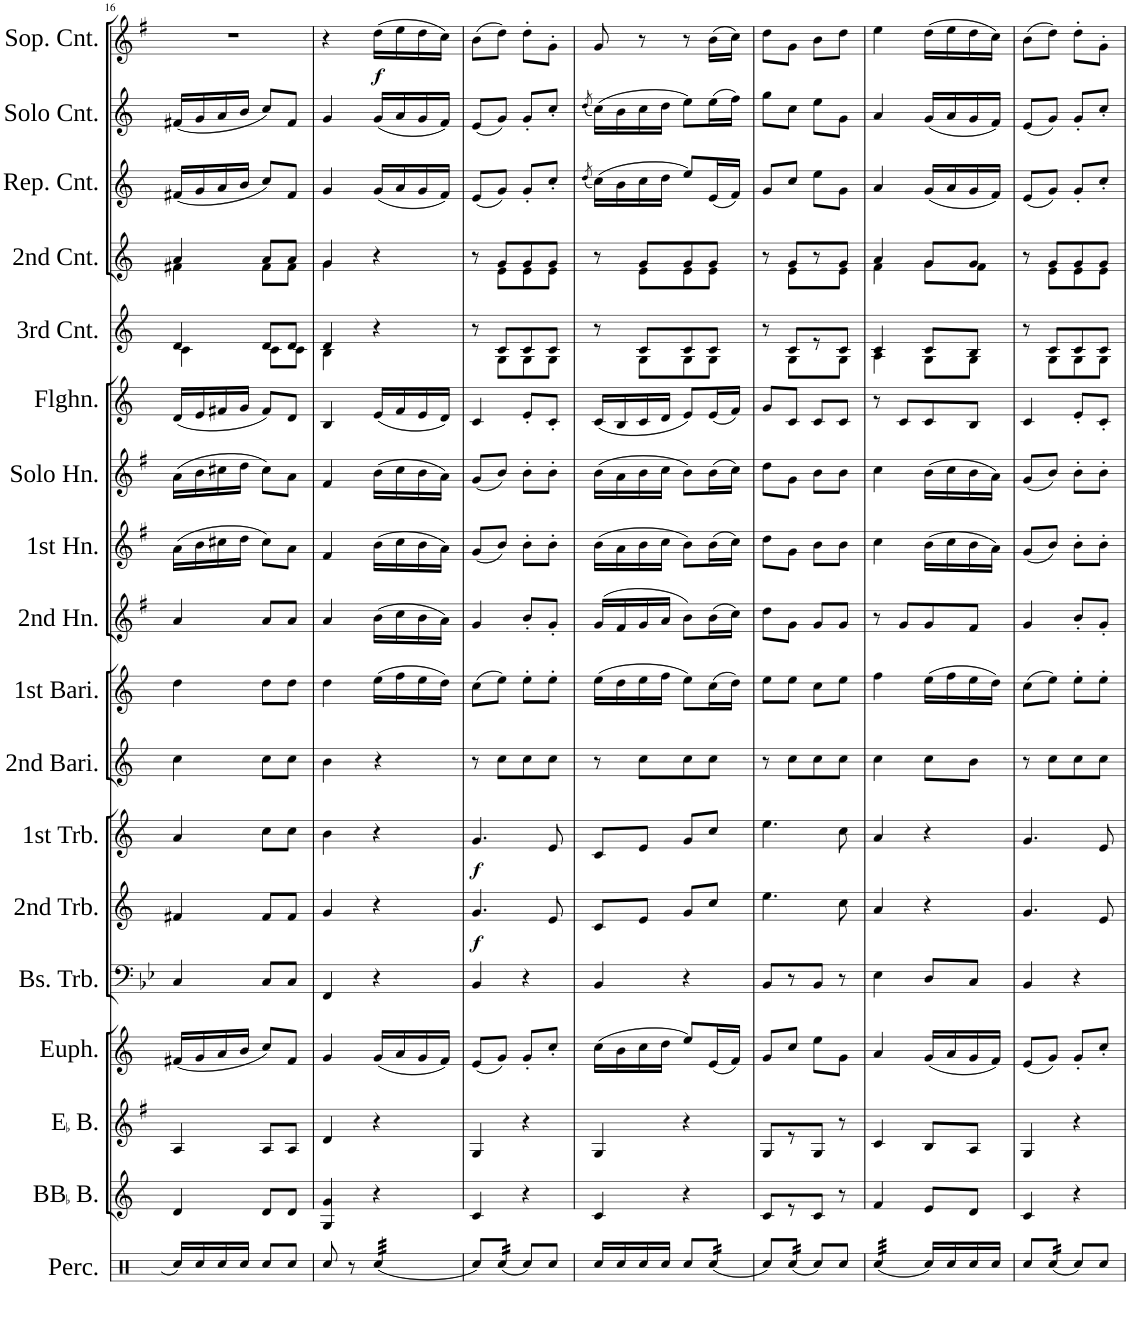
**kern	**kern	**kern	**kern	**kern	**kern	**dynam	**kern	**dynam	**kern	**kern	**kern	**kern	**kern	**kern	**kern	**kern	**kern	**kern	**kern	**dynam
*part18	*part17	*part16	*part15	*part14	*part13	*part13	*part12	*part12	*part11	*part10	*part9	*part8	*part7	*part6	*part5	*part4	*part3	*part2	*part1	*part1
*staff18	*staff17	*staff16	*staff15	*staff14	*staff13	*staff13	*staff12	*staff12	*staff11	*staff10	*staff9	*staff8	*staff7	*staff6	*staff5	*staff4	*staff3	*staff2	*staff1	*staff1
*I"Percussion (snare drum)	*I"BBaccidentalFlat Bass	*I"EaccidentalFlat Bass	*I"Euphonium	*I"Bass Trombone	*I"2nd Trombone	*	*I"1st Trombone	*	*I"2nd Baritone	*I"1st Baritone	*I"2nd Horn	*I"1st Horn	*I"Solo Horn	*I"Flugel Horn	*I"3rd Cornet	*I"2nd Cornet	*I"Repiano Cornet	*I"Solo Cornet	*I"Soprano Cornet	*
*I'Perc.	*I'BBaccidentalFlat B.	*I'EaccidentalFlat B.	*I'Euph.	*I'Bs. Trb.	*I'2nd Trb.	*	*I'1st Trb.	*	*I'2nd Bari.	*I'1st Bari.	*I'2nd Hn.	*I'1st Hn.	*I'Solo Hn.	*I'Flghn.	*I'3rd Cnt.	*I'2nd Cnt.	*I'Rep. Cnt.	*I'Solo Cnt.	*I'Sop. Cnt.	*
!!LO:PB:g=z
*clefX	*clefG2	*clefG2	*clefG2	*clefF4	*clefG2	*	*clefG2	*	*clefG2	*clefG2	*clefG2	*clefG2	*clefG2	*clefG2	*clefG2	*clefG2	*clefG2	*clefG2	*clefG2	*
*	*Trd15c26	*Trd12c21	*Trd8c14	*	*Trd8c14	*	*Trd8c14	*	*Trd8c14	*Trd8c14	*Trd5c9	*Trd5c9	*Trd5c9	*Trd1c2	*Trd1c2	*Trd1c2	*Trd1c2	*Trd1c2	*Trd-2c-3	*
*k[]	*k[]	*k[f#]	*k[]	*k[b-e-]	*k[]	*	*k[]	*	*k[]	*k[]	*k[f#]	*k[f#]	*k[f#]	*k[]	*k[]	*k[]	*k[]	*k[]	*k[f#]	*
*M2/4	*M2/4	*M2/4	*M2/4	*M2/4	*M2/4	*	*M2/4	*	*M2/4	*M2/4	*M2/4	*M2/4	*M2/4	*M2/4	*M2/4	*M2/4	*M2/4	*M2/4	*M2/4	*
=16	=16	=16	=16	=16	=16	=16	=16	=16	=16	=16	=16	=16	=16	=16	=16	=16	=16	=16	=16	=16
*	*	*	*	*	*	*	*	*	*	*	*	*	*	*	*^	*^	*	*	*	*
16Rcc/LL	4d/	4A/	(16f#X/LL	4C/	4f#X/	.	4a/	.	4cc\	4dd\	4a/	(16a\LL	(16a\LL	(16d/LL	4d/	4c\	4a/	4f#X\	(16f#X/LL	(16f#X/LL	2r	.
16Rcc/	.	.	16g/	.	.	.	.	.	.	.	.	16b\	16b\	16e/	.	.	.	.	16g/	16g/	.	.
16Rcc/	.	.	16a/	.	.	.	.	.	.	.	.	16cc#X\	16cc#X\	16f#X/	.	.	.	.	16a/	16a/	.	.
16Rcc/JJ	.	.	16b/JJ	.	.	.	.	.	.	.	.	16dd\JJ	16dd\JJ	16g/JJ	.	.	.	.	16b/JJ	16b/JJ	.	.
8Rcc/L	8d/L	8A/L	8cc/L)	8C/L	8f#/L	.	8cc\L	.	8cc\L	8dd\L	8a/L	8cc#\L)	8cc#\L)	8f#/L)	8d/L	8c\L	8a/L	8f#\L	8cc/L)	8cc/L)	.	.
8Rcc/J	8d/J	8A/J	8f#/J	8C/J	8f#/J	.	8cc\J	.	8cc\J	8dd\J	8a/J	8a\J	8a\J	8d/J	8d/J	8c\J	8a/J	8f#\J	8f#/J	8f#/J	.	.
=17	=17	=17	=17	=17	=17	=17	=17	=17	=17	=17	=17	=17	=17	=17	=17	=17	=17	=17	=17	=17	=17	=17
*	*^	*^	*	*^	*	*	*	*	*	*	*	*	*	*	*	*	*	*	*	*	*	*
8Rcc/	4g/	4G/	4d/	4ryy	4g/	4FF/	4ryy	4g/	.	4b\	.	4b\	4dd\	4a/	4f#/	4f#/	4B/	4d/	4B\	4g/	4g\	4g/	4g/	4r	.
8r	.	.	.	.	.	.	.	.	.	.	.	.	.	.	.	.	.	.	.	.	.	.	.	.	.
!	!	!	!	!	!	!	!	!	!	!	!	!	!	!	!	!	!	!	!	!	!	!	!	!	!LO:DY:b
*tremolo	*	*	*	*	*	*	*	*	*	*	*	*	*	*	*	*	*	*	*	*	*	*	*	*	*
(32Rcc/LLL	4r	4ryy	4r	4ryy	(16g/LL	4r	4ryy	4r	.	4r	.	4r	(16ee\LL	(16b\LL	(16b\LL	(16b\LL	(16e/LL	4r	4ryy	4r	4ryy	(16g/LL	(16g/LL	(16dd\LL	f
(32Rcc/	.	.	.	.	.	.	.	.	.	.	.	.	.	.	.	.	.	.	.	.	.	.	.	.	.
(32Rcc/	.	.	.	.	16a/	.	.	.	.	.	.	.	16ff\	16cc\	16cc\	16cc\	16f/	.	.	.	.	16a/	16a/	16ee\	.
(32Rcc/	.	.	.	.	.	.	.	.	.	.	.	.	.	.	.	.	.	.	.	.	.	.	.	.	.
(32Rcc/	.	.	.	.	16g/	.	.	.	.	.	.	.	16ee\	16b\	16b\	16b\	16e/	.	.	.	.	16g/	16g/	16dd\	.
(32Rcc/	.	.	.	.	.	.	.	.	.	.	.	.	.	.	.	.	.	.	.	.	.	.	.	.	.
(32Rcc/	.	.	.	.	16f/JJ)	.	.	.	.	.	.	.	16dd\JJ)	16a\JJ)	16a\JJ)	16a\JJ)	16d/JJ)	.	.	.	.	16f/JJ)	16f/JJ)	16cc\JJ)	.
(32Rcc/JJJ	.	.	.	.	.	.	.	.	.	.	.	.	.	.	.	.	.	.	.	.	.	.	.	.	.
*Xtremolo	*	*	*	*	*	*	*	*	*	*	*	*	*	*	*	*	*	*	*	*	*	*	*	*	*
*	*v	*v	*	*	*	*v	*v	*	*	*	*	*	*	*	*	*	*	*	*	*	*	*	*	*	*
*	*	*v	*v	*	*	*	*	*	*	*	*	*	*	*	*	*	*	*	*	*	*	*	*
=18	=18	=18	=18	=18	=18	=18	=18	=18	=18	=18	=18	=18	=18	=18	=18	=18	=18	=18	=18	=18	=18	=18
!	!	!	!	!	!	!LO:DY:b	!	!LO:DY:b	!	!	!	!	!	!	!	!	!	!	!	!	!	!
8Rcc/L)	4c/	4G/	(8e/L	4BB-/	4.g/	f	4.g/	f	8r	(8cc\L	4g/	(8g/L	(8g/L	4c/	8r	8ryy	8r	8ryy	(8e/L	(8e/L	(8b\L	.
*tremolo	*	*	*	*	*	*	*	*	*	*	*	*	*	*	*	*	*	*	*	*	*	*
(32Rcc/	.	.	8g/J)	.	.	.	.	.	8cc\L	8ee\J)	.	8b/J)	8b/J)	.	8c/L	8G\L	8g/L	8e\L	8g/J)	8g/J)	8dd\J)	.
(32Rcc/	.	.	.	.	.	.	.	.	.	.	.	.	.	.	.	.	.	.	.	.	.	.
(32Rcc/	.	.	.	.	.	.	.	.	.	.	.	.	.	.	.	.	.	.	.	.	.	.
(32Rcc/JJJ	.	.	.	.	.	.	.	.	.	.	.	.	.	.	.	.	.	.	.	.	.	.
*Xtremolo	*	*	*	*	*	*	*	*	*	*	*	*	*	*	*	*	*	*	*	*	*	*
8Rcc/L)	4r	4r	8g'/L	4r	.	.	.	.	8cc\	8ee'\L	8b'/L	8b'\L	8b'\L	8e'/L	8c/	8G\	8g/	8e\	8g'/L	8g'/L	8dd'\L	.
8Rcc/J	.	.	8cc'/J	.	8e/	.	8e/	.	8cc\J	8ee'\J	8g'/J	8b'\J	8b'\J	8c'/J	8c/J	8G\J	8g/J	8e\J	8cc'/J	8cc'/J	8g'\J	.
=19	=19	=19	=19	=19	=19	=19	=19	=19	=19	=19	=19	=19	=19	=19	=19	=19	=19	=19	=19	=19	=19	=19
.	.	.	.	.	.	.	.	.	.	.	.	.	.	.	.	.	.	.	(8qdd/	(8qdd/	.	.
16Rcc/LL	4c/	4G/	(16cc\LL	4BB-/	8c/L	.	8c/L	.	8r	(16ee\LL	(16g/LL	(16b\LL	(16b\LL	(16c/LL	8r	8ryy	8r	8ryy	(16cc\LL)	(16cc\LL)	8g/	.
16Rcc/	.	.	16b\	.	.	.	.	.	.	16dd\	16f#/	16a\	16a\	16B/	.	.	.	.	16b\	16b\	.	.
16Rcc/	.	.	16cc\	.	8e/J	.	8e/J	.	8cc\L	16ee\	16g/	16b\	16b\	16c/	8c/L	8G\L	8g/L	8e\L	16cc\	16cc\	8r	.
16Rcc/JJ	.	.	16dd\JJ	.	.	.	.	.	.	16ff\JJ	16a/JJ	16cc\JJ	16cc\JJ	16d/JJ	.	.	.	.	16dd\JJ	16dd\JJ	.	.
8Rcc/L	4r	4r	8ee/L)	4r	8g/L	.	8g/L	.	8cc\	8ee\L)	8b\L)	8b\L)	8b\L)	8e/L)	8c/	8G\	8g/	8e\	8ee/L)	8ee\L)	8r	.
*tremolo	*	*	*	*	*	*	*	*	*	*	*	*	*	*	*	*	*	*	*	*	*	*
(32Rcc/	.	.	(16e/L	.	8cc/J	.	8cc/J	.	8cc\J	(16cc\L	(16b\L	(16b\L	(16b\L	(16e/L	8c/J	8G\J	8g/J	8e\J	(16e/L	(16ee\L	(16b\LL	.
(32Rcc/	.	.	.	.	.	.	.	.	.	.	.	.	.	.	.	.	.	.	.	.	.	.
(32Rcc/	.	.	16f/JJ)	.	.	.	.	.	.	16dd\JJ)	16cc\JJ)	16cc\JJ)	16cc\JJ)	16f/JJ)	.	.	.	.	16f/JJ)	16ff\JJ)	16cc\JJ)	.
(32Rcc/JJJ	.	.	.	.	.	.	.	.	.	.	.	.	.	.	.	.	.	.	.	.	.	.
*Xtremolo	*	*	*	*	*	*	*	*	*	*	*	*	*	*	*	*	*	*	*	*	*	*
=20	=20	=20	=20	=20	=20	=20	=20	=20	=20	=20	=20	=20	=20	=20	=20	=20	=20	=20	=20	=20	=20	=20
8Rcc/L)	8c/L	8G/L	8g/L	8BB-/L	4.ee\	.	4.ee\	.	8r	8ee\L	8dd\L	8dd\L	8dd\L	8g/L	8r	8ryy	8r	8ryy	8g/L	8gg\L	8dd\L	.
*tremolo	*	*	*	*	*	*	*	*	*	*	*	*	*	*	*	*	*	*	*	*	*	*
(32Rcc/	8r	8r	8cc/J	8r	.	.	.	.	8cc\L	8ee\J	8g\J	8g\J	8g\J	8c/J	8c/L	8G\L	8g/L	8e\L	8cc/J	8cc\J	8g\J	.
(32Rcc/	.	.	.	.	.	.	.	.	.	.	.	.	.	.	.	.	.	.	.	.	.	.
(32Rcc/	.	.	.	.	.	.	.	.	.	.	.	.	.	.	.	.	.	.	.	.	.	.
(32Rcc/JJJ	.	.	.	.	.	.	.	.	.	.	.	.	.	.	.	.	.	.	.	.	.	.
*Xtremolo	*	*	*	*	*	*	*	*	*	*	*	*	*	*	*	*	*	*	*	*	*	*
8Rcc/L)	8c/J	8G/J	8ee\L	8BB-/J	.	.	.	.	8cc\	8cc\L	8g/L	8b\L	8b\L	8c/L	8r	8ryy	8r	8ryy	8ee\L	8ee\L	8b\L	.
8Rcc/J	8r	8r	8g\J	8r	8cc\	.	8cc\	.	8cc\J	8ee\J	8g/J	8b\J	8b\J	8c/J	8c/J	8G\J	8g/J	8e\J	8g\J	8g\J	8dd\J	.
=21	=21	=21	=21	=21	=21	=21	=21	=21	=21	=21	=21	=21	=21	=21	=21	=21	=21	=21	=21	=21	=21	=21
*tremolo	*	*	*	*	*	*	*	*	*	*	*	*	*	*	*	*	*	*	*	*	*	*
(32Rcc/LLL	4f/	4c/	4a/	4E-\	4a/	.	4a/	.	4cc\	4ff\	8r	4cc\	4cc\	8r	4c/	4A\	4a/	4f\	4a/	4a/	4ee\	.
(32Rcc/	.	.	.	.	.	.	.	.	.	.	.	.	.	.	.	.	.	.	.	.	.	.
(32Rcc/	.	.	.	.	.	.	.	.	.	.	.	.	.	.	.	.	.	.	.	.	.	.
(32Rcc/	.	.	.	.	.	.	.	.	.	.	.	.	.	.	.	.	.	.	.	.	.	.
(32Rcc/	.	.	.	.	.	.	.	.	.	.	8g/L	.	.	8c/L	.	.	.	.	.	.	.	.
(32Rcc/	.	.	.	.	.	.	.	.	.	.	.	.	.	.	.	.	.	.	.	.	.	.
(32Rcc/	.	.	.	.	.	.	.	.	.	.	.	.	.	.	.	.	.	.	.	.	.	.
(32Rcc/JJJ	.	.	.	.	.	.	.	.	.	.	.	.	.	.	.	.	.	.	.	.	.	.
*Xtremolo	*	*	*	*	*	*	*	*	*	*	*	*	*	*	*	*	*	*	*	*	*	*
16Rcc/LL)	8e/L	8B/L	(16g/LL	8D/L	4r	.	4r	.	8cc\L	(16ee\LL	8g/	(16b\LL	(16b\LL	8c/	8c/L	8G\L	8g/L	8g\L	(16g/LL	(16g/LL	(16dd\LL	.
16Rcc/	.	.	16a/	.	.	.	.	.	.	16ff\	.	16cc\	16cc\	.	.	.	.	.	16a/	16a/	16ee\	.
16Rcc/	8d/J	8A/J	16g/	8C/J	.	.	.	.	8b\J	16ee\	8f#/J	16b\	16b\	8B/J	8B/J	8G\J	8g/J	8f\J	16g/	16g/	16dd\	.
16Rcc/JJ	.	.	16f/JJ)	.	.	.	.	.	.	16dd\JJ)	.	16a\JJ)	16a\JJ)	.	.	.	.	.	16f/JJ)	16f/JJ)	16cc\JJ)	.
=22	=22	=22	=22	=22	=22	=22	=22	=22	=22	=22	=22	=22	=22	=22	=22	=22	=22	=22	=22	=22	=22	=22
8Rcc/L	4c/	4G/	(8e/L	4BB-/	4.g/	.	4.g/	.	8r	(8cc\L	4g/	(8g/L	(8g/L	4c/	8r	8ryy	8r	8ryy	(8e/L	(8e/L	(8b\L	.
*tremolo	*	*	*	*	*	*	*	*	*	*	*	*	*	*	*	*	*	*	*	*	*	*
(32Rcc/	.	.	8g/J)	.	.	.	.	.	8cc\L	8ee\J)	.	8b/J)	8b/J)	.	8c/L	8G\L	8g/L	8e\L	8g/J)	8g/J)	8dd\J)	.
(32Rcc/	.	.	.	.	.	.	.	.	.	.	.	.	.	.	.	.	.	.	.	.	.	.
(32Rcc/	.	.	.	.	.	.	.	.	.	.	.	.	.	.	.	.	.	.	.	.	.	.
(32Rcc/JJJ	.	.	.	.	.	.	.	.	.	.	.	.	.	.	.	.	.	.	.	.	.	.
*Xtremolo	*	*	*	*	*	*	*	*	*	*	*	*	*	*	*	*	*	*	*	*	*	*
8Rcc/L)	4r	4r	8g'/L	4r	.	.	.	.	8cc\	8ee'\L	8b'/L	8b'\L	8b'\L	8e'/L	8c/	8G\	8g/	8e\	8g'/L	8g'/L	8dd'\L	.
8Rcc/J	.	.	8cc'/J	.	8e/	.	8e/	.	8cc\J	8ee'\J	8g'/J	8b'\J	8b'\J	8c'/J	8c/J	8G\J	8g/J	8e\J	8cc'/J	8cc'/J	8g'\J	.
*	*	*	*	*	*	*	*	*	*	*	*	*	*	*	*v	*v	*	*	*	*	*	*
*	*	*	*	*	*	*	*	*	*	*	*	*	*	*	*	*v	*v	*	*	*	*
=	=	=	=	=	=	=	=	=	=	=	=	=	=	=	=	=	=	=	=	=
*-	*-	*-	*-	*-	*-	*-	*-	*-	*-	*-	*-	*-	*-	*-	*-	*-	*-	*-	*-	*-
